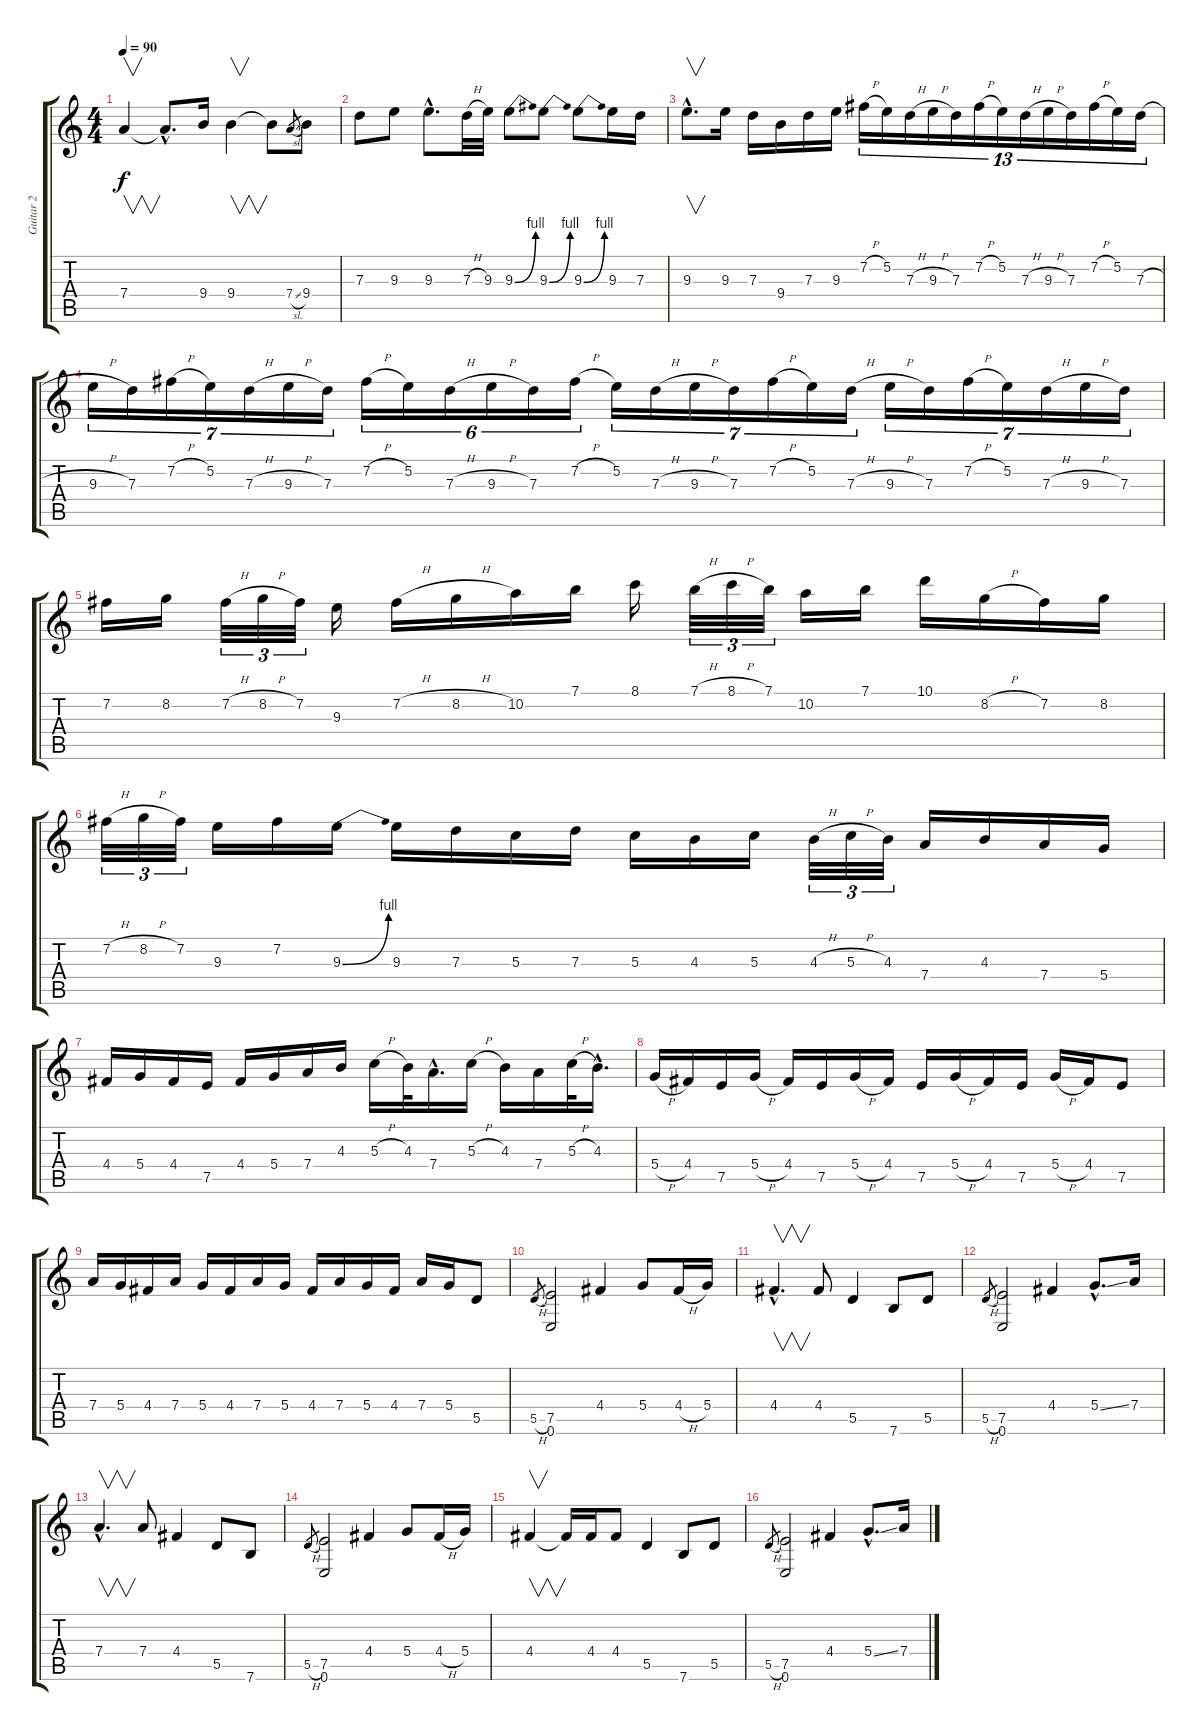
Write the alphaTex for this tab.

\track ("Guitar 2" "Guitar 2") {instrument distortionguitar}
\staff {score tabs}
\tuning (E4 B3 G3 D3 A2 E2) {hide}
\ts (4 4)
\tempo 90
\clef g2
\ks c
7.4.4{v dy f} 7.4{hac t}.8{d} 9.4.16 9.4.4{v} 9.4{t}.8 7.4{sl}.8{gr} 9.4.8 |
7.3.8 9.3.8 9.3{hac}.8{d} 7.3{h}.32 9.3.32 9.3{be (bend 0 0 60 4)}.8 9.3{be (bend 0 0 60 4)}.8 9.3{be (bend 0 0 60 4)}.8 9.3.16 7.3.16 |
9.3{hac}.8{v d} 9.3.16 7.3.16 9.4.16 7.3.16 9.3.16 7.2{h}.16{tu (13 8)} 5.2.16{tu (13 8)} 7.3{h}.16{tu (13 8)} 9.3{h}.16{tu (13 8)} 7.3.16{tu (13 8)} 7.2{h}.16{tu (13 8)} 5.2.16{tu (13 8)} 7.3{h}.16{tu (13 8)} 9.3{h}.16{tu (13 8)} 7.3.16{tu (13 8)} 7.2{h}.16{tu (13 8)} 5.2.16{tu (13 8)} 7.3{h}.16{tu (13 8)} |
9.3{h}.16{tu (7 4)} 7.3.16{tu (7 4)} 7.2{h}.16{tu (7 4)} 5.2.16{tu (7 4)} 7.3{h}.16{tu (7 4)} 9.3{h}.16{tu (7 4)} 7.3.16{tu (7 4)} 7.2{h}.16{tu (6 4)} 5.2.16{tu (6 4)} 7.3{h}.16{tu (6 4)} 9.3{h}.16{tu (6 4)} 7.3.16{tu (6 4)} 7.2{h}.16{tu (6 4)} 5.2.16{tu (7 4)} 7.3{h}.16{tu (7 4)} 9.3{h}.16{tu (7 4)} 7.3.16{tu (7 4)} 7.2{h}.16{tu (7 4)} 5.2.16{tu (7 4)} 7.3{h}.16{tu (7 4)} 9.3{h}.16{tu (7 4)} 7.3.16{tu (7 4)} 7.2{h}.16{tu (7 4)} 5.2.16{tu (7 4)} 7.3{h}.16{tu (7 4)} 9.3{h}.16{tu (7 4)} 7.3.16{tu (7 4)} |
7.2.16 8.2.16 7.2{h}.32{tu (3 2)} 8.2{h}.32{tu (3 2)} 7.2.32{tu (3 2)} 9.3.16 7.2{h}.16 8.2{h}.16 10.2.16 7.1.16 8.1.16 7.1{h}.32{tu (3 2)} 8.1{h}.32{tu (3 2)} 7.1.32{tu (3 2)} 10.2.16 7.1.16 10.1.16 8.2{h}.16 7.2.16 8.2.16 |
7.2{h}.32{tu (3 2)} 8.2{h}.32{tu (3 2)} 7.2.32{tu (3 2)} 9.3.16 7.2.16 9.3{be (bend 0 0 60 4)}.16 9.3.16 7.3.16 5.3.16 7.3.16 5.3.16 4.3.16 5.3.16 4.3{h}.32{tu (3 2)} 5.3{h}.32{tu (3 2)} 4.3.32{tu (3 2)} 7.4.16 4.3.16 7.4.16 5.4.16 |
4.4.16 5.4.16 4.4.16 7.5.16 4.4.16 5.4.16 7.4.16 4.3.16 5.3{h}.16 4.3.32 7.4{hac}.16{d} 5.3{h}.16 4.3.16 7.4.16 5.3{h}.32 4.3{hac}.16{d} |
5.4{h}.16 4.4.16 7.5.16 5.4{h}.16 4.4.16 7.5.16 5.4{h}.16 4.4.16 7.5.16 5.4{h}.16 4.4.16 7.5.16 5.4{h}.16 4.4.16 7.5.8 |
7.4.16 5.4.16 4.4.16 7.4.16 5.4.16 4.4.16 7.4.16 5.4.16 4.4.16 7.4.16 5.4.16 4.4.16 7.4.16 5.4.16 5.5.8 |
5.5{h}.8{gr} (7.5 0.6).2 4.4.4 5.4.8 4.4{h}.16 5.4.16 |
4.4{hac}.4{v d} 4.4.8 5.5.4 7.6.8 5.5.8 |
5.5{h}.8{gr} (7.5 0.6).2 4.4.4 5.4{ss hac}.8{d} 7.4.16 |
7.4{hac}.4{v d} 7.4.8 4.4.4 5.5.8 7.6.8 |
5.5{h}.8{gr} (7.5 0.6).2 4.4.4 5.4.8 4.4{h}.16 5.4.16 |
4.4.4{v} 4.4{t}.16 4.4.16 4.4.8 5.5.4 7.6.8 5.5.8 |
5.5{h}.8{gr} (7.5 0.6).2 4.4.4 5.4{ss hac}.8{d} 7.4.16
